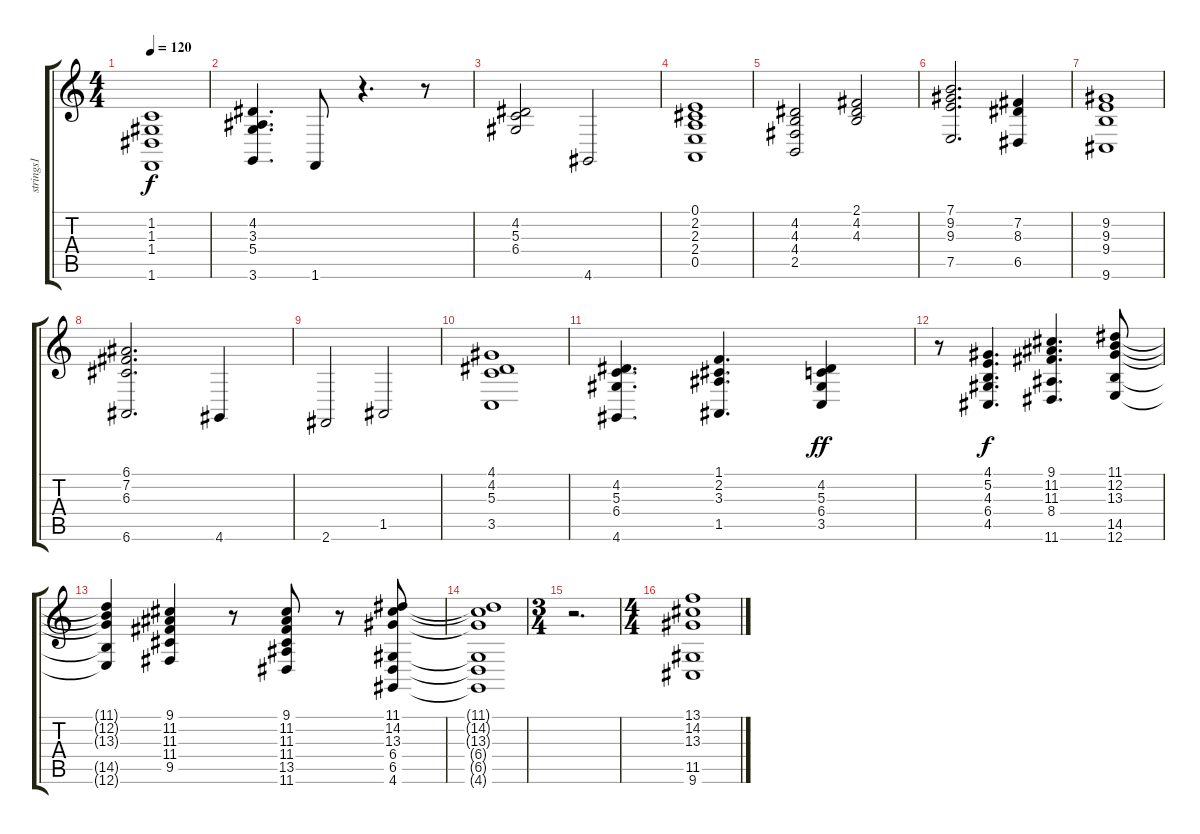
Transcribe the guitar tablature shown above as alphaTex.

\track ("strings1" "strings1") {instrument synthstrings1}
\staff {score tabs}
\tuning (E4 B3 G3 D3 A2 E2) {hide}
\ts (4 4)
\tempo 120
\clef g2
\ks c
(1.2{t} 1.3{t} 1.4{t} 1.6{t}).1{dy f} |
(4.2 3.3 5.4 3.6).4{d} 1.6.8 r.4{d} r.8 |
(4.2 5.3 6.4).2 4.6.2 |
(0.1 2.2 2.3 2.4 0.5).1 |
(4.2 4.3 4.4 2.5).2 (2.1 4.2 4.3).2 |
(7.1 9.2 9.3 7.5).2{d} (7.2 8.3 6.5).4 |
(9.2 9.3 9.4 9.6).1 |
(6.1 7.2 6.3 6.6).2{d} 4.6.4 |
2.6.2 1.5.2 |
(4.1 4.2 5.3 3.5).1 |
(4.2 5.3 6.4 4.6).4{d} (1.1 2.2 3.3 1.5).4{d} (4.2 5.3 6.4 3.5).4{dy ff} |
r.8 (4.1 5.2 4.3 6.4 4.5).4{d dy f} (9.1 11.2 11.3 8.4 11.6).4{d} (11.1 12.2 13.3 14.5 12.6).8 |
(11.1{t} 12.2{t} 13.3{t} 14.5{t} 12.6{t}).4 (9.1 11.2 11.3 11.4 9.5).4 r.8 (9.1 11.2 11.3 11.4 13.5 11.6).8 r.8 (11.1 14.2 13.3 6.4 6.5 4.6).8 |
(11.1{t} 14.2{t} 13.3{t} 6.4{t} 6.5{t} 4.6{t}).1 |
\ts (3 4)
r.2{d} |
\ts (4 4)
(13.1 14.2 13.3 11.5 9.6).1
